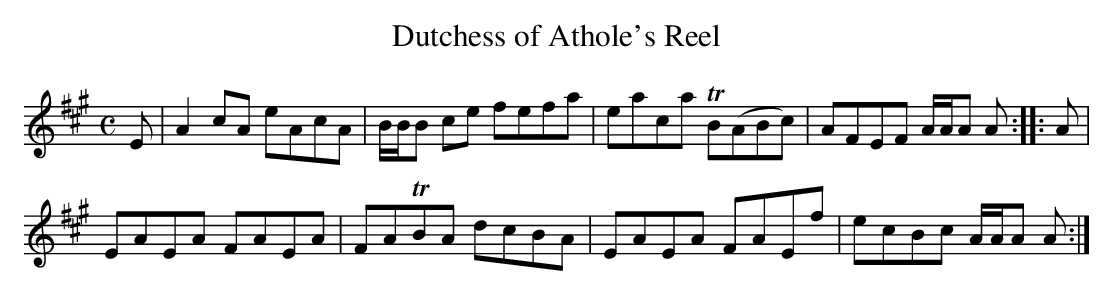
X:1
T:Dutchess of Athole's Reel
L:1/8
M:C
K:A
E|A2 cA eAcA|B/B/B ce fefa|eaca TB(ABc)|AFEF A/A/A A::A|
  EAEA  FAEA|FATBA    dcBA|EAEA  FAEf  |ecBc A/A/A A:|
